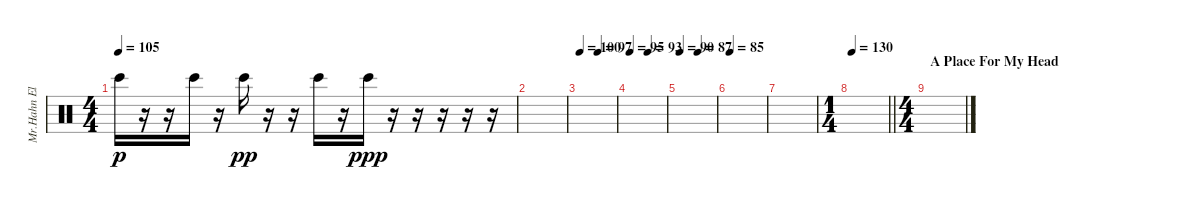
\track ("Mr.Hahn Elettronic Drums" "Mr.Hahn El") {instrument percussion}
\staff {score}
\articulation defaults
\ts (4 4)
\tempo 105
\clef neutral
\ks c "Bongo High (hit)".16{dy p}
r.16 r.16 "Bongo High (hit)".16 r.16 "Bongo High (hit)".16{dy pp} r.16 r.16 "Bongo High (hit)".16 r.16 "Bongo High (hit)".16{dy ppp} r.16 r.16 r.16 r.16 r.16 |
|
\tempo 100
\tempo (97 0.5)
|
\tempo 95
\tempo (93 0.5)
|
\tempo 90
\tempo (87 0.5)
|
\tempo 85
|
|
\ts (1 4)
\tempo 130
\barLineRight lightlight
|
\ts (4 4)
\section ("" "A Place For My Head")
